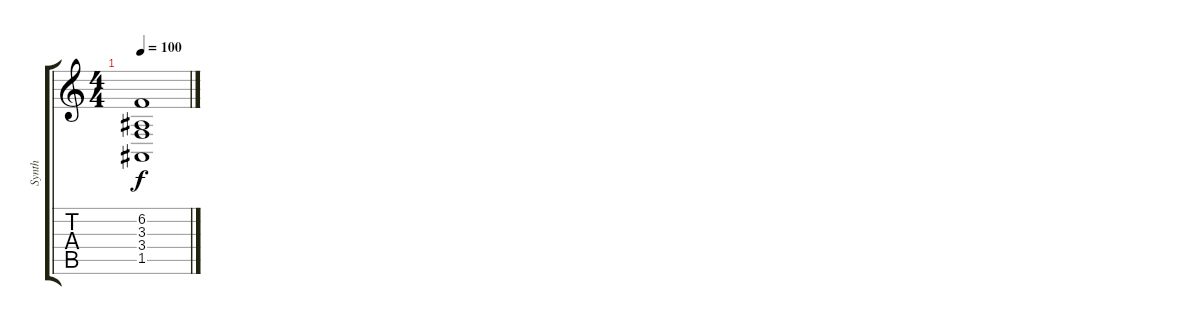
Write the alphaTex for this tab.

\track ("Synth" "Synth") {instrument fx7echoes}
\staff {score tabs}
\tuning (E4 B3 G3 D3 A2 E2) {hide}
\ts (4 4)
\tempo 100
\clef g2
\ks c
(6.2{t} 3.3{t} 3.4{t} 1.5{t}).1{dy f}
